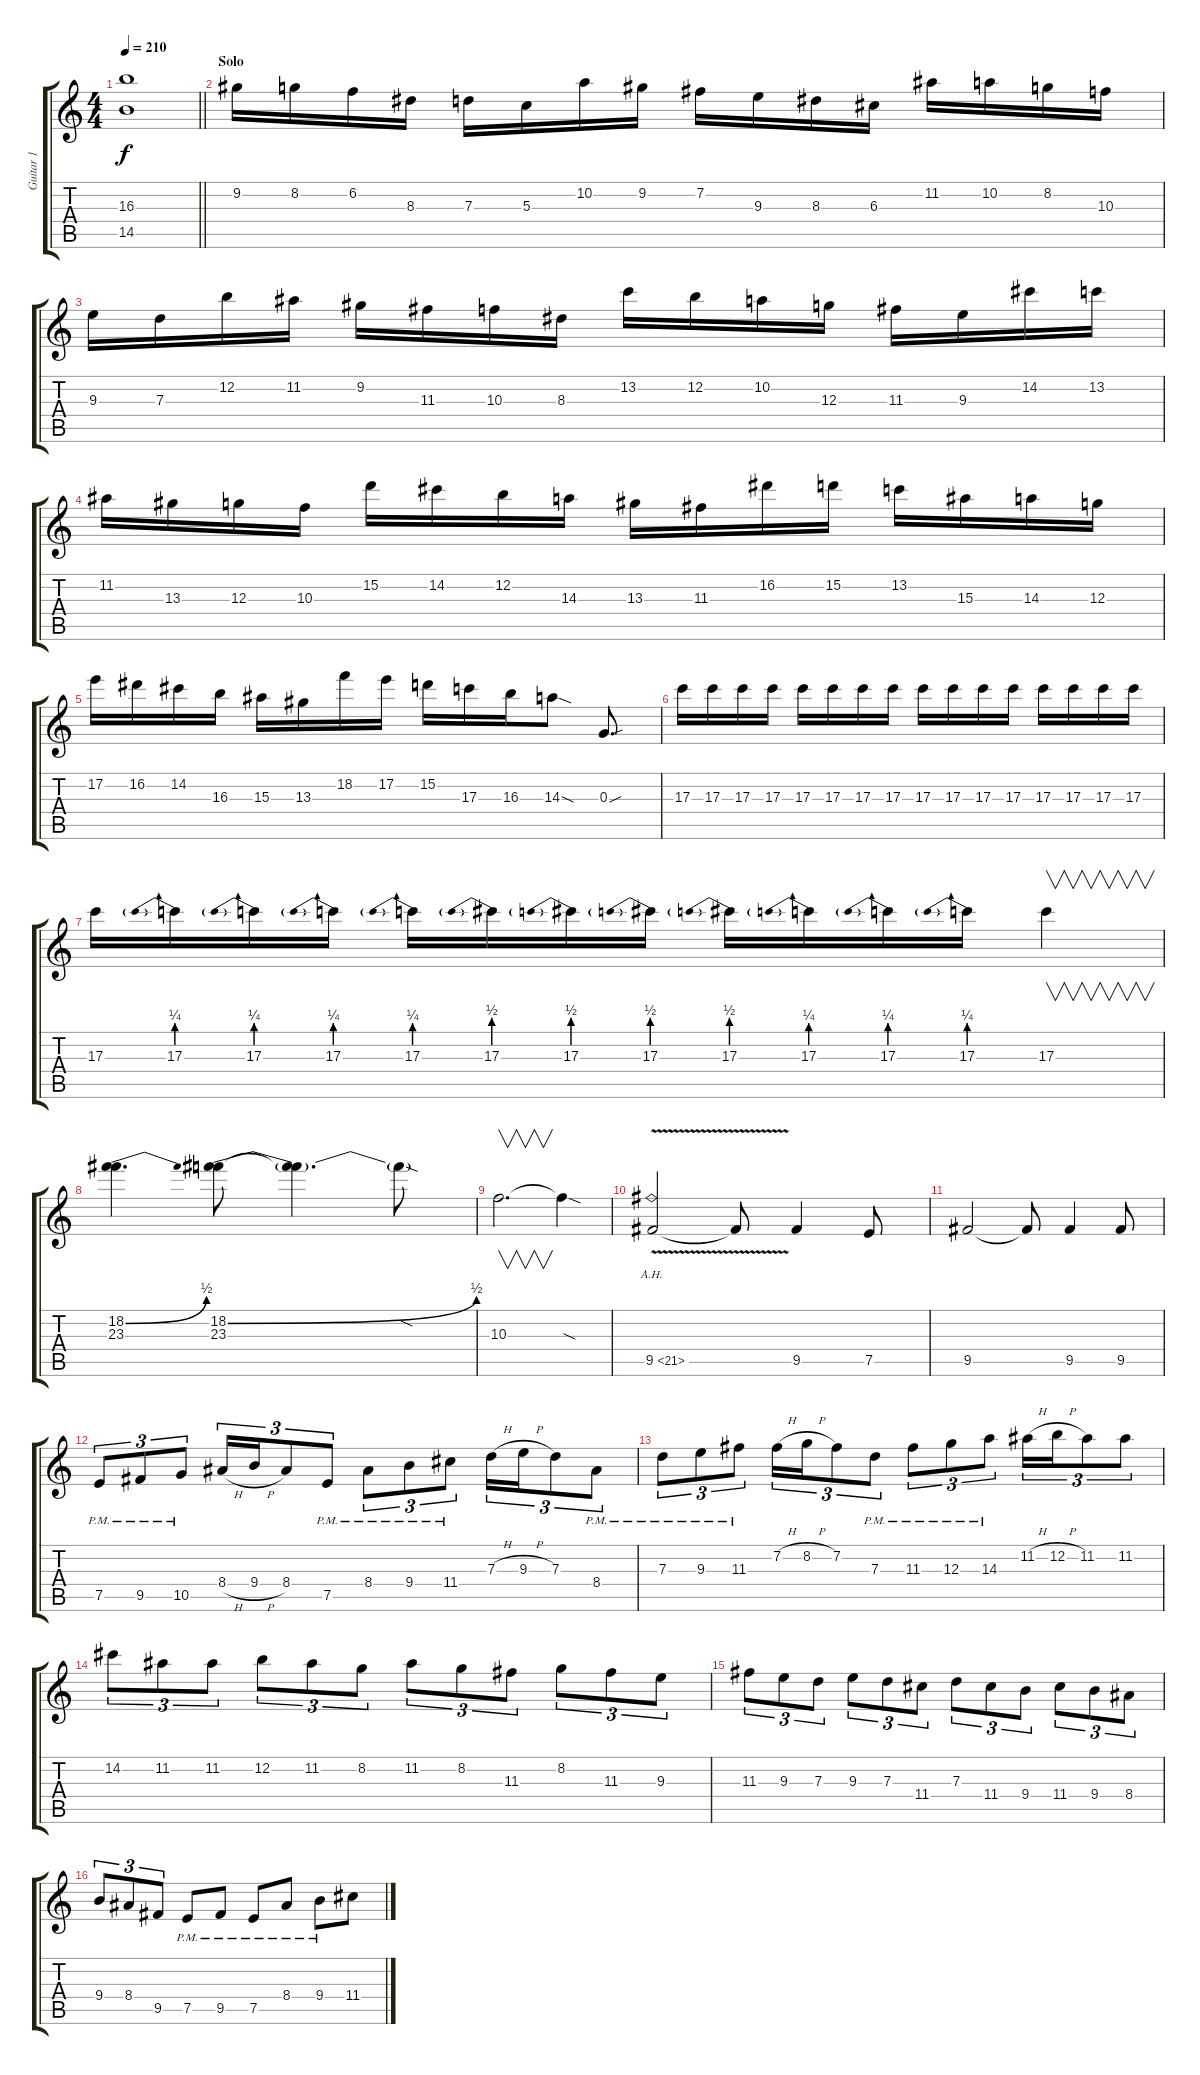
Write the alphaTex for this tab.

\track ("Guitar 1" "Guitar 1") {instrument overdrivenguitar}
\staff {score tabs}
\tuning (E4 B3 G3 D3 A2 D2) {hide}
\ts (4 4)
\tempo 210
\clef g2
\barLineRight lightlight
\ks c
(16.3{t} 14.5{t}).1{dy f} |
\section ("" "Solo")
9.2.16 8.2.16 6.2.16 8.3.16 7.3.16 5.3.16 10.2.16 9.2.16 7.2.16 9.3.16 8.3.16 6.3.16 11.2.16 10.2.16 8.2.16 10.3.16 |
9.3.16 7.3.16 12.2.16 11.2.16 9.2.16 11.3.16 10.3.16 8.3.16 13.2.16 12.2.16 10.2.16 12.3.16 11.3.16 9.3.16 14.2.16 13.2.16 |
11.2.16 13.3.16 12.3.16 10.3.16 15.2.16 14.2.16 12.2.16 14.3.16 13.3.16 11.3.16 16.2.16 15.2.16 13.2.16 15.3.16 14.3.16 12.3.16 |
17.2.16 16.2.16 14.2.16 16.3.16 15.3.16 13.3.16 18.2.16 17.2.16 15.2.16 17.3.16 16.3.16 14.3{sod}.8 0.3{sou}.8{d} |
17.3.16 17.3.16 17.3.16 17.3.16 17.3.16 17.3.16 17.3.16 17.3.16 17.3.16 17.3.16 17.3.16 17.3.16 17.3.16 17.3.16 17.3.16 17.3.16 |
17.3.16 17.3{be (prebend 0 1 60 1)}.16 17.3{be (prebend 0 1 60 1)}.16 17.3{be (prebend 0 1 60 1)}.16 17.3{be (prebend 0 1 60 1)}.16 17.3{be (prebend 0 2 60 2)}.16 17.3{be (prebend 0 2 60 2)}.16 17.3{be (prebend 0 2 60 2)}.16 17.3{be (prebend 0 2 60 2)}.16 17.3{be (prebend 0 1 60 1)}.16 17.3{be (prebend 0 1 60 1)}.16 17.3{be (prebend 0 1 60 1)}.16 17.3.4{v} |
(18.2{be (bend 0 0 60 2)} 23.3).4{d} (18.2{be (bend 0 0 60 2)} 23.3).8 (18.2{t} 23.3{t}).4{d} 18.2{sod t}.8 |
10.3.2{v d} 10.3{sod t}.4 |
9.5{ah 12 v}.2{instrument guitarharmonics} 9.5{t}.8 9.5.4{instrument overdrivenguitar} 7.5.8 |
9.5.2 9.5{t}.8 9.5.4 9.5.8 |
7.5{pm}.8{tu (3 2)} 9.5{pm}.8{tu (3 2)} 10.5{pm}.8{tu (3 2)} 8.4{h}.16{tu (3 2)} 9.4{h}.16{tu (3 2)} 8.4.8{tu (3 2)} 7.5{pm}.8{tu (3 2)} 8.4{pm}.8{tu (3 2)} 9.4{pm}.8{tu (3 2)} 11.4{pm}.8{tu (3 2)} 7.3{h}.16{tu (3 2)} 9.3{h}.16{tu (3 2)} 7.3.8{tu (3 2)} 8.4{pm}.8{tu (3 2)} |
7.3{pm}.8{tu (3 2)} 9.3{pm}.8{tu (3 2)} 11.3{pm}.8{tu (3 2)} 7.2{h}.16{tu (3 2)} 8.2{h}.16{tu (3 2)} 7.2.8{tu (3 2)} 7.3{pm}.8{tu (3 2)} 11.3{pm}.8{tu (3 2)} 12.3{pm}.8{tu (3 2)} 14.3{pm}.8{tu (3 2)} 11.2{h}.16{tu (3 2)} 12.2{h}.16{tu (3 2)} 11.2.8{tu (3 2)} 11.2.8{tu (3 2)} |
14.2.8{tu (3 2)} 11.2.8{tu (3 2)} 11.2.8{tu (3 2)} 12.2.8{tu (3 2)} 11.2.8{tu (3 2)} 8.2.8{tu (3 2)} 11.2.8{tu (3 2)} 8.2.8{tu (3 2)} 11.3.8{tu (3 2)} 8.2.8{tu (3 2)} 11.3.8{tu (3 2)} 9.3.8{tu (3 2)} |
11.3.8{tu (3 2)} 9.3.8{tu (3 2)} 7.3.8{tu (3 2)} 9.3.8{tu (3 2)} 7.3.8{tu (3 2)} 11.4.8{tu (3 2)} 7.3.8{tu (3 2)} 11.4.8{tu (3 2)} 9.4.8{tu (3 2)} 11.4.8{tu (3 2)} 9.4.8{tu (3 2)} 8.4.8{tu (3 2)} |
9.4.8{tu (3 2)} 8.4.8{tu (3 2)} 9.5.8{tu (3 2)} 7.5{pm}.8 9.5{pm}.8 7.5{pm}.8 8.4{pm}.8 9.4{pm}.8 11.4.8
